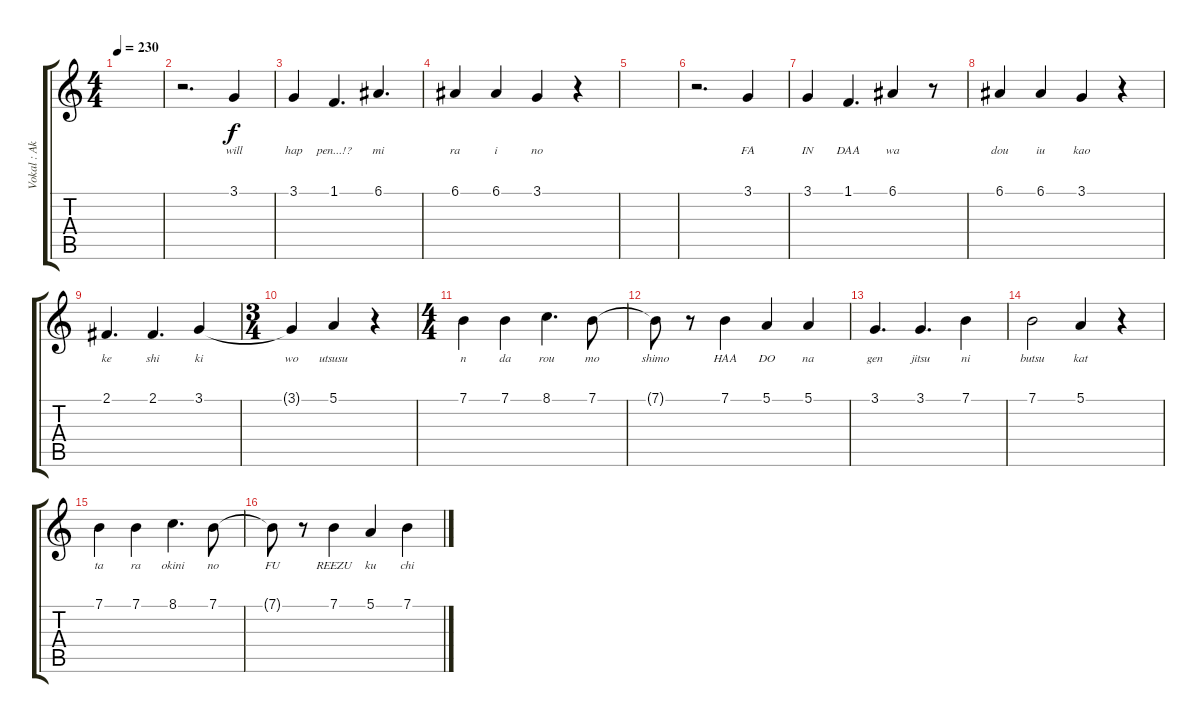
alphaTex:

\track ("Vokal : Akiyama Mio - Tan" "Vokal : Ak") {instrument clarinet}
\staff {score tabs}
\tuning (E4 B3 G3 D3 A2 E2) {hide}
\ts (4 4)
\tempo 230
\clef g2
\ks c
|
r.2{d} 3.1.4{lyrics (0 "will") lyrics (1 "") lyrics (2 "") lyrics (3 "") lyrics (4 "")} |
3.1.4{lyrics (0 "hap") lyrics (1 "") lyrics (2 "") lyrics (3 "") lyrics (4 "")} 1.1.4{d lyrics (0 "pen...!?") lyrics (1 "") lyrics (2 "") lyrics (3 "") lyrics (4 "")} 6.1.4{d lyrics (0 "mi") lyrics (1 "") lyrics (2 "") lyrics (3 "") lyrics (4 "")} |
6.1.4{lyrics (0 "ra") lyrics (1 "") lyrics (2 "") lyrics (3 "") lyrics (4 "")} 6.1.4{lyrics (0 "i") lyrics (1 "") lyrics (2 "") lyrics (3 "") lyrics (4 "")} 3.1.4{lyrics (0 "no") lyrics (1 "") lyrics (2 "") lyrics (3 "") lyrics (4 "")} r.4 |
|
r.2{d} 3.1.4{lyrics (0 "FA") lyrics (1 "") lyrics (2 "") lyrics (3 "") lyrics (4 "")} |
3.1.4{lyrics (0 "IN") lyrics (1 "") lyrics (2 "") lyrics (3 "") lyrics (4 "")} 1.1.4{d lyrics (0 "DAA") lyrics (1 "") lyrics (2 "") lyrics (3 "") lyrics (4 "")} 6.1.4{lyrics (0 "wa") lyrics (1 "") lyrics (2 "") lyrics (3 "") lyrics (4 "")} r.8 |
6.1.4{lyrics (0 "dou") lyrics (1 "") lyrics (2 "") lyrics (3 "") lyrics (4 "")} 6.1.4{lyrics (0 "iu") lyrics (1 "") lyrics (2 "") lyrics (3 "") lyrics (4 "")} 3.1.4{lyrics (0 "kao") lyrics (1 "") lyrics (2 "") lyrics (3 "") lyrics (4 "")} r.4 |
2.1.4{d lyrics (0 "ke") lyrics (1 "") lyrics (2 "") lyrics (3 "") lyrics (4 "")} 2.1.4{d lyrics (0 "shi") lyrics (1 "") lyrics (2 "") lyrics (3 "") lyrics (4 "")} 3.1.4{lyrics (0 "ki") lyrics (1 "") lyrics (2 "") lyrics (3 "") lyrics (4 "")} |
\ts (3 4)
3.1{t}.4{lyrics (0 "wo") lyrics (1 "") lyrics (2 "") lyrics (3 "") lyrics (4 "")} 5.1.4{lyrics (0 "utsusu") lyrics (1 "") lyrics (2 "") lyrics (3 "") lyrics (4 "")} r.4 |
\ts (4 4)
7.1.4{lyrics (0 "n") lyrics (1 "") lyrics (2 "") lyrics (3 "") lyrics (4 "")} 7.1.4{lyrics (0 "da") lyrics (1 "") lyrics (2 "") lyrics (3 "") lyrics (4 "")} 8.1.4{d lyrics (0 "rou") lyrics (1 "") lyrics (2 "") lyrics (3 "") lyrics (4 "")} 7.1.8{lyrics (0 "mo") lyrics (1 "") lyrics (2 "") lyrics (3 "") lyrics (4 "")} |
7.1{t}.8{lyrics (0 "shimo") lyrics (1 "") lyrics (2 "") lyrics (3 "") lyrics (4 "")} r.8 7.1.4{lyrics (0 "HAA") lyrics (1 "") lyrics (2 "") lyrics (3 "") lyrics (4 "")} 5.1.4{lyrics (0 "DO") lyrics (1 "") lyrics (2 "") lyrics (3 "") lyrics (4 "")} 5.1.4{lyrics (0 "na") lyrics (1 "") lyrics (2 "") lyrics (3 "") lyrics (4 "")} |
3.1.4{d lyrics (0 "gen") lyrics (1 "") lyrics (2 "") lyrics (3 "") lyrics (4 "")} 3.1.4{d lyrics (0 "jitsu") lyrics (1 "") lyrics (2 "") lyrics (3 "") lyrics (4 "")} 7.1.4{lyrics (0 "ni") lyrics (1 "") lyrics (2 "") lyrics (3 "") lyrics (4 "")} |
7.1.2{lyrics (0 "butsu") lyrics (1 "") lyrics (2 "") lyrics (3 "") lyrics (4 "")} 5.1.4{lyrics (0 "kat") lyrics (1 "") lyrics (2 "") lyrics (3 "") lyrics (4 "")} r.4 |
7.1.4{lyrics (0 "ta") lyrics (1 "") lyrics (2 "") lyrics (3 "") lyrics (4 "")} 7.1.4{lyrics (0 "ra") lyrics (1 "") lyrics (2 "") lyrics (3 "") lyrics (4 "")} 8.1.4{d lyrics (0 "okini") lyrics (1 "") lyrics (2 "") lyrics (3 "") lyrics (4 "")} 7.1.8{lyrics (0 "no") lyrics (1 "") lyrics (2 "") lyrics (3 "") lyrics (4 "")} |
7.1{t}.8{lyrics (0 "FU") lyrics (1 "") lyrics (2 "") lyrics (3 "") lyrics (4 "")} r.8 7.1.4{lyrics (0 "REEZU") lyrics (1 "") lyrics (2 "") lyrics (3 "") lyrics (4 "")} 5.1.4{lyrics (0 "ku") lyrics (1 "") lyrics (2 "") lyrics (3 "") lyrics (4 "")} 7.1.4{lyrics (0 "chi") lyrics (1 "") lyrics (2 "") lyrics (3 "") lyrics (4 "")}
